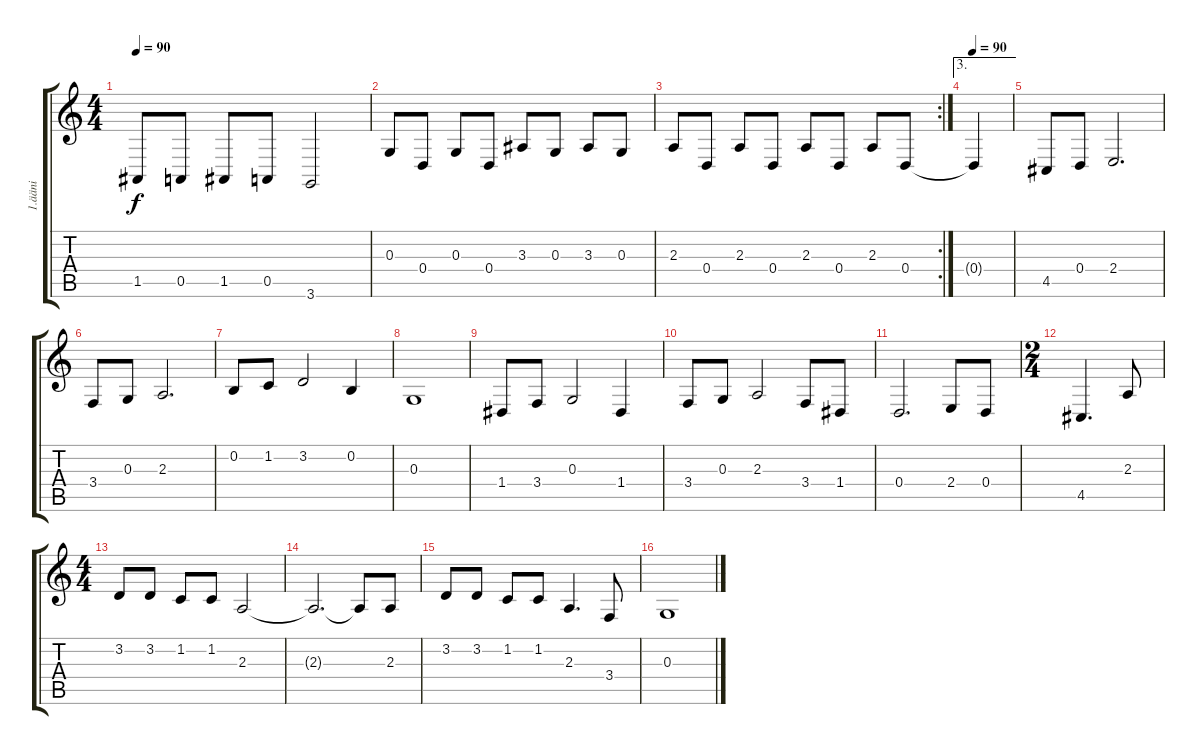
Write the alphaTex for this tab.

\track ("1.ääni" "1.ääni") {instrument flute}
\staff {score tabs}
\tuning (E4 B3 G3 D3 A2 E2) {hide}
\ts (4 4)
\tempo 90
\clef g2
\ks c
1.5.8{dy f} 0.5.8 1.5.8 0.5.8 3.6.2 |
0.3.8 0.4.8 0.3.8 0.4.8 3.3.8 0.3.8 3.3.8 0.3.8 |
\rc 2
2.3.8 0.4.8 2.3.8 0.4.8 2.3.8 0.4.8 2.3.8 0.4.8 |
\ae 3
\tempo 90
0.4{t}.4{instrument flute} |
4.5.8 0.4.8 2.4.2{d} |
3.4.8 0.3.8 2.3.2{d} |
0.2.8 1.2.8 3.2.2 0.2.4 |
0.3.1 |
1.4.8 3.4.8 0.3.2 1.4.4 |
3.4.8 0.3.8 2.3.2 3.4.8 1.4.8 |
0.4.2{d} 2.4.8 0.4.8 |
\ts (2 4)
4.5.4{d} 2.3.8 |
\ts (4 4)
3.2.8 3.2.8 1.2.8 1.2.8 2.3.2 |
2.3{t}.2{d} 2.3{t}.8 2.3.8 |
3.2.8 3.2.8 1.2.8 1.2.8 2.3.4{d} 3.4.8 |
0.3.1
